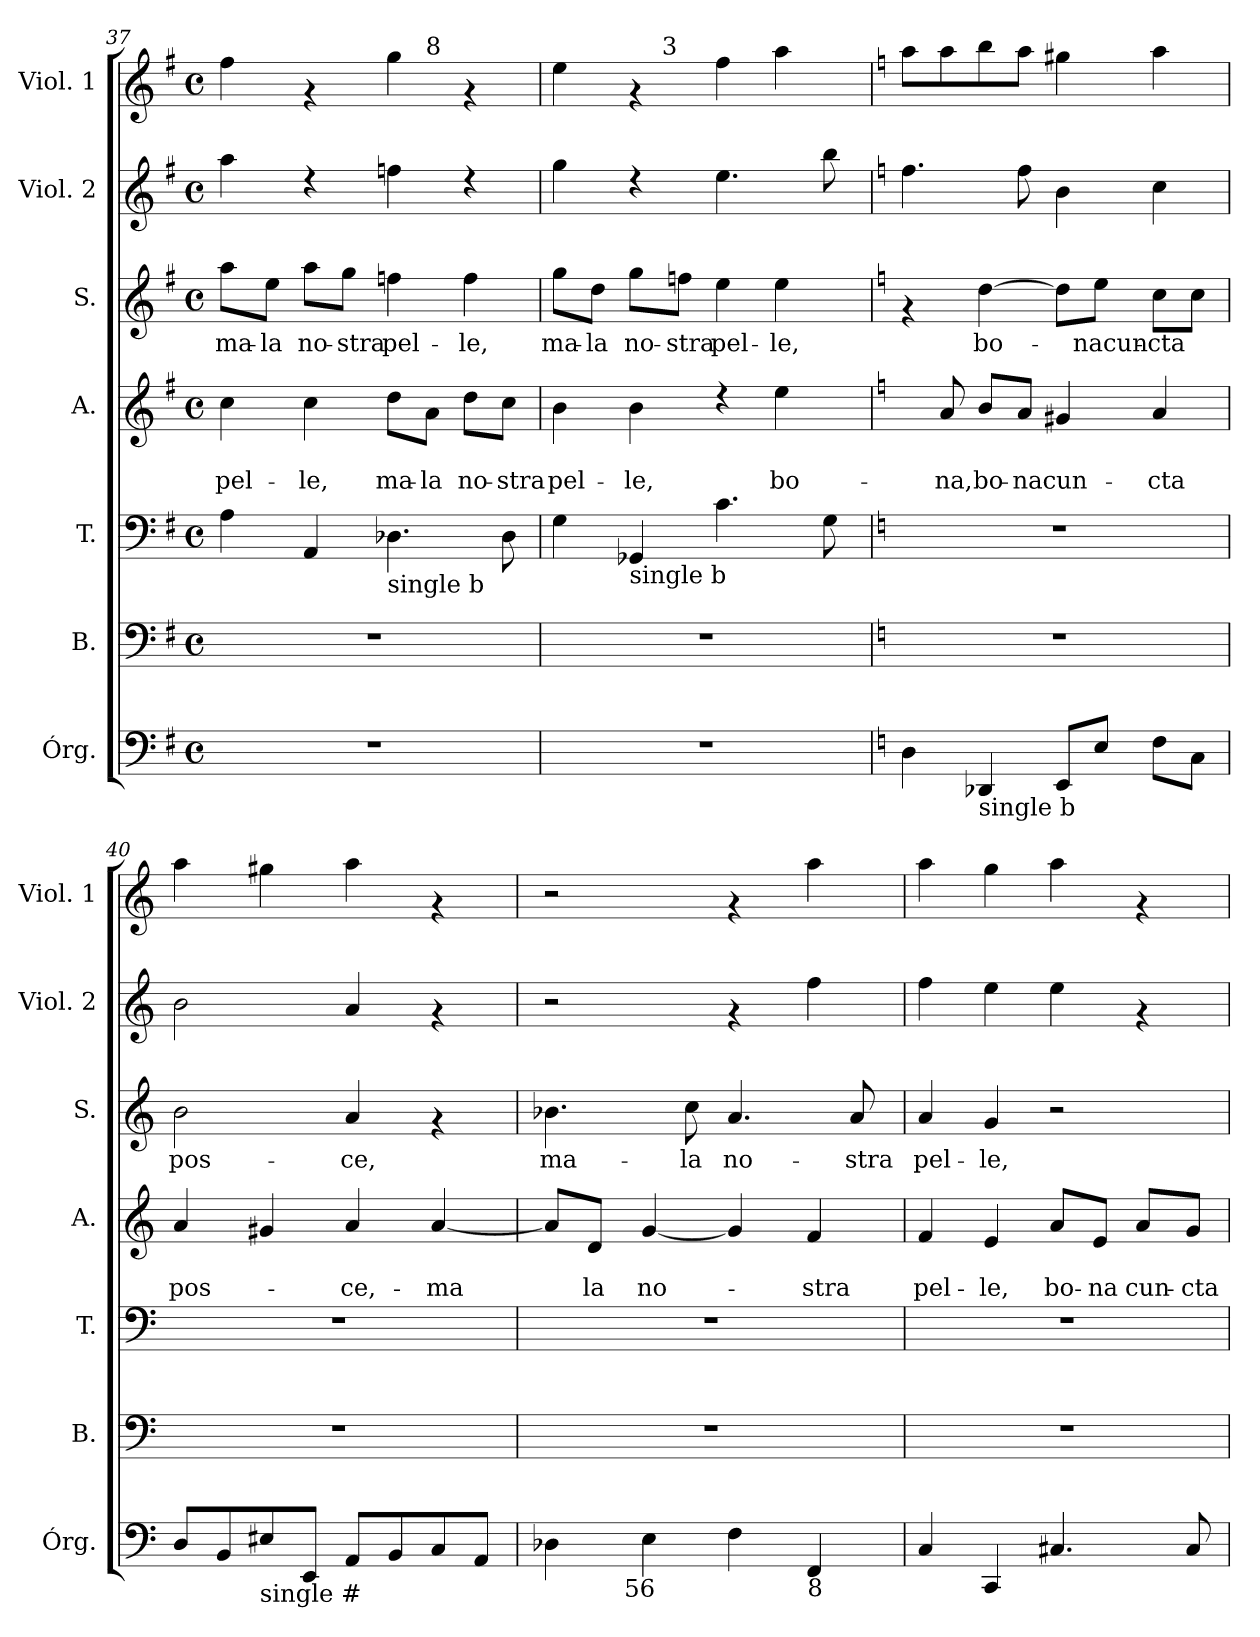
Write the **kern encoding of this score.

**kern	**kern	**kern	**kern	**text	**text	**kern	**text	**kern	**kern
*part7	*part6	*part5	*part4	*part4	*part4	*part3	*part3	*part2	*part1
*staff7	*staff6	*staff5	*staff4	*staff4	*staff4	*staff3	*staff3	*staff2	*staff1
*I"Órg.	*I"B.	*I"T.	*I"A.	*	*	*I"S.	*	*I"Viol. 2	*I"Viol. 1
*I'Órg.	*I'B.	*I'T.	*I'A.	*	*	*I'S.	*	*I'Viol. 2	*I'Viol. 1
*clefF4	*clefF4	*clefF4	*clefG2	*	*	*clefG2	*	*clefG2	*clefG2
*k[f#]	*k[f#]	*k[f#]	*k[f#]	*	*	*k[f#]	*	*k[f#]	*k[f#]
*G:	*G:	*G:	*G:	*	*	*G:	*	*G:	*G:
*M4/4	*M4/4	*M4/4	*M4/4	*	*	*M4/4	*	*M4/4	*M4/4
*met(c)	*met(c)	*met(c)	*met(c)	*	*	*met(c)	*	*met(c)	*met(c)
=37	=37	=37	=37	=37	=37	=37	=37	=37	=37
!	!	!	!	!	!LO:LY:b	!	!LO:LY:b	!	!
*	*	*	*	*	*	*	*	*	*^
1r	1r	4A\	4cc\	.	pel-	8aa\L	ma-	4aa\	4ff#\	2ryy
!	!	!	!	!	!	!	!LO:LY:b	!	!	!
.	.	.	.	.	.	8ee\J	-la	.	.	.
!	!	!	!	!	!LO:LY:b	!	!LO:LY:b	!	!	!
.	.	4AA/	4cc\	.	-le,	8aa\L	no-	4rcc	4rf	.
!	!	!	!	!	!	!	!LO:LY:b	!	!	!
.	.	.	.	.	.	8gg\J	-stra	.	.	.
!	!	!LO:TX:b:t=single b	!	!	!	!	!	!	!	!
!	!	!	!	!	!LO:LY:b	!	!LO:LY:b	!	!	!
.	.	4.D-<\	8dd\L	.	ma-	4ffn\	pel-	4ffn\	4gg\	8ryy
!	!	!	!	!	!	!	!	!	!	!LO:TX:a:t=8
!	!	!	!	!	!LO:LY:b	!	!	!	!	!
.	.	.	8a\J	.	-la	.	.	.	.	4.ryy
!	!	!	!	!	!LO:LY:b	!	!LO:LY:b	!	!	!
.	.	.	8dd\L	.	no-	4ff\	-le,	4rcc	4rf	.
!	!	!	!	!	!LO:LY:b	!	!	!	!	!
.	.	8D-<\	8cc\J	.	-stra	.	.	.	.	.
=38	=38	=38	=38	=38	=38	=38	=38	=38	=38	=38
!	!	!	!	!	!LO:LY:b	!	!LO:LY:b	!	!	!
1r	1r	4G<\	4b\	.	pel-	8gg\L	ma-	4gg\	4ee\	4ryy
!	!	!	!	!	!	!	!LO:LY:b	!	!	!
.	.	.	.	.	.	8dd\J	-la	.	.	.
!	!	!LO:TX:b:t=single b	!	!	!	!	!	!	!	!
!	!	!	!	!	!LO:LY:b	!	!LO:LY:b	!	!	!
.	.	4GG-</	4b\	.	-le,	8gg\L	no-	4rcc	4rf	16.ryy
!	!	!	!	!	!	!	!	!	!	!LO:TX:a:t=3
.	.	.	.	.	.	.	.	.	.	2ryy
!	!	!	!	!	!	!	!LO:LY:b	!	!	!
.	.	.	.	.	.	8ffn\J	-stra	.	.	.
!	!	!	!	!	!	!	!LO:LY:b	!	!	!
.	.	4.c<\	4rcc	.	.	4ee\	pel-	4.ee\	4ff#\	.
!	!	!	!	!	!LO:LY:b	!	!LO:LY:b	!	!	!
.	.	.	4ee\	.	bo-	4ee\	-le,	.	4aa\	.
.	.	.	.	.	.	.	.	.	.	8ryy
.	.	8G\	.	.	.	.	.	8bb\	.	.
.	.	.	.	.	.	.	.	.	.	32ryy
*	*	*	*	*	*	*	*	*	*v	*v
!!LO:PB:g=z
=39	=39	=39	=39	=39	=39	=39	=39	=39	=39
*k[]	*k[]	*k[]	*k[]	*	*	*k[]	*	*k[]	*k[]
*C:	*C:	*C:	*C:	*	*	*C:	*	*C:	*C:
4D<\	1r	1r	8ryy	.	.	4rf	.	4.ff\	8aa\L
!	!	!	!	!	!LO:LY:b	!	!	!	!
.	.	.	8a/	.	-na,	.	.	.	8aa\
!LO:TX:b:t=single b	!	!	!	!	!	!	!	!	!
!	!	!	!	!	!LO:LY:b	!	!LO:LY:b	!	!
4DD-/	.	.	8b/L	.	bo-	[>4dd\	bo-	.	8bb\
!	!	!	!	!	!LO:LY:b	!	!	!	!
.	.	.	8a/J	.	-nacun-	.	.	8ff\	8aa\J
8EE>/L	.	.	4g#X/	.	.	8dd\L]	.	4b\	4gg#X\
!	!	!	!	!	!	!	!LO:LY:b	!	!
8E/J	.	.	.	.	.	8ee\J	-nacun-	.	.
!	!	!	!	!	!LO:LY:b	!	!LO:LY:b	!	!
8F<\L	.	.	4a/	.	-cta	8cc\L	-cta	4cc\	4aa\
8C\J	.	.	.	.	.	8cc\J	.	.	.
=40	=40	=40	=40	=40	=40	=40	=40	=40	=40
!	!	!	!	!	!LO:LY:b	!	!LO:LY:b	!	!
8D/L	1r	1r	4a/	.	pos-	2b\	pos-	2b\	4aa\
8BB/	.	.	.	.	.	.	.	.	.
!LO:TX:b:t=single #	!	!	!	!	!	!	!	!	!
8E#/	.	.	4g#X/	.	.	.	.	.	4gg#X\
8EE/J	.	.	.	.	.	.	.	.	.
!	!	!	!	!	!LO:LY:b	!	!LO:LY:b	!	!
8AA/L	.	.	4a/	.	-ce,-	4a/	-ce,	4a/	4aa\
8BB/	.	.	.	.	.	.	.	.	.
!	!	!	!	!	!LO:LY:b	!	!	!	!
8C/	.	.	[>4a/	.	-ma	4rf	.	4rf	4rf
8AA/J	.	.	.	.	.	.	.	.	.
=41	=41	=41	=41	=41	=41	=41	=41	=41	=41
!LO:TX:b:t=single b	!	!	!	!	!	!	!	!	!
!	!	!	!	!	!	!	!LO:LY:b	!	!
*^	*	*	*	*	*	*	*	*	*
4D-\	8..ryy	1r	1r	8a/L]	.	.	4.b-X\	ma-	2r	2r
!	!	!	!	!	!	!LO:LY:b	!	!	!	!
.	.	.	.	8d/J	.	la	.	.	.	.
!	!LO:TX:b:t=56	!	!	!	!	!	!	!	!	!
.	2ryy	.	.	.	.	.	.	.	.	.
!	!	!	!	!	!	!LO:LY:b	!	!	!	!
4E<\	.	.	.	[>4g/	.	no-	.	.	.	.
!	!	!	!	!	!	!	!	!LO:LY:b	!	!
.	.	.	.	.	.	.	8cc\	-la	.	.
!	!	!	!	!	!	!	!	!LO:LY:b	!	!
4F<\	.	.	.	4g/]	.	.	4.a/	no-	4rf	4rf
.	4ryy	.	.	.	.	.	.	.	.	.
!LO:TX:b:t=8	!	!	!	!	!	!	!	!	!	!
!	!	!	!	!	!	!LO:LY:b	!	!	!	!
4FF/	.	.	.	4f/	.	-stra	.	.	4ff\	4aa\
!	!	!	!	!	!	!	!	!LO:LY:b	!	!
.	.	.	.	.	.	.	8a/	-stra	.	.
.	32ryy	.	.	.	.	.	.	.	.	.
=42	=42	=42	=42	=42	=42	=42	=42	=42	=42	=42
!	!	!	!	!	!	!LO:LY:b	!	!LO:LY:b	!	!
*v	*v	*	*	*	*	*	*	*	*	*
4C/	1r	1r	4f/	.	pel-	4a/	pel-	4ff\	4aa\
!	!	!	!	!	!LO:LY:b	!	!LO:LY:b	!	!
4CC</	.	.	4e/	.	-le,	4g/	-le,	4ee\	4gg\
!	!	!	!	!	!LO:LY:b	!	!	!	!
4.C#X/	.	.	8a/L	.	bo-	2r	.	4ee\	4aa\
!	!	!	!	!	!LO:LY:b	!	!	!	!
.	.	.	8e/J	.	-na	.	.	.	.
!	!	!	!	!	!LO:LY:b	!	!	!	!
.	.	.	8a/L	.	cun-	.	.	4rf	4rf
!	!	!	!	!	!LO:LY:b	!	!	!	!
8C#</	.	.	8g/J	.	-cta	.	.	.	.
=	=	=	=	=	=	=	=	=	=
*-	*-	*-	*-	*-	*-	*-	*-	*-	*-
